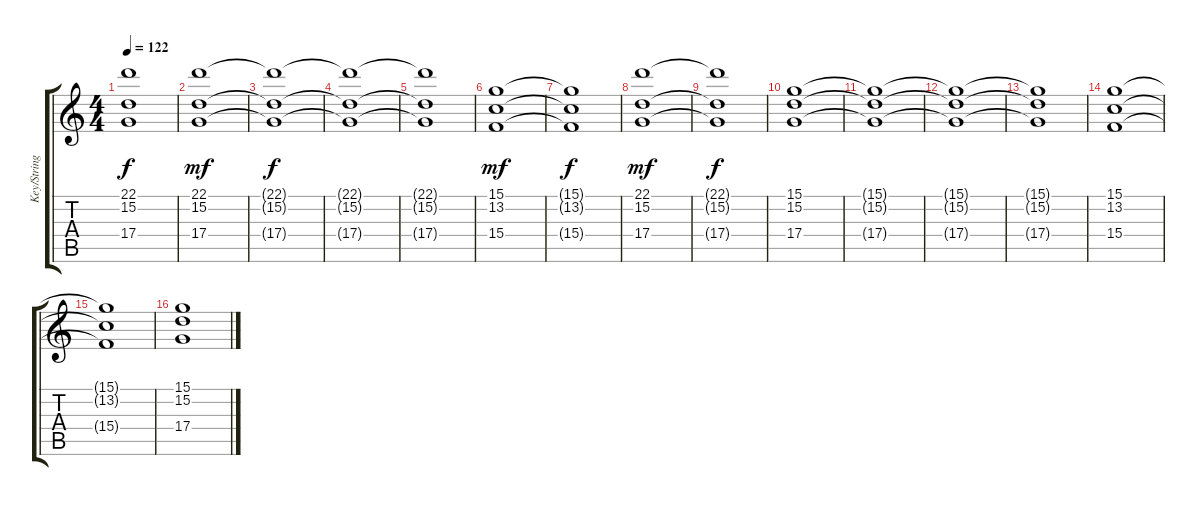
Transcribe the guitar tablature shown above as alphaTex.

\track ("Key/Strings" "Key/String") {instrument lead2sawtooth}
\staff {score tabs}
\tuning (E4 B3 G3 D3 A2 E2) {hide}
\ts (4 4)
\tempo 122
\clef g2
\ks c
(22.1{t} 15.2{t} 17.4{t}).1{dy f} |
(22.1 15.2 17.4).1{dy mf instrument stringensemble1} |
(22.1{t} 15.2{t} 17.4{t}).1{dy f} |
(22.1{t} 15.2{t} 17.4{t}).1 |
(22.1{t} 15.2{t} 17.4{t}).1 |
(15.1 13.2 15.4).1{dy mf} |
(15.1{t} 13.2{t} 15.4{t}).1{dy f} |
(22.1 15.2 17.4).1{dy mf instrument stringensemble1} |
(22.1{t} 15.2{t} 17.4{t}).1{dy f} |
(15.1 15.2 17.4).1 |
(15.1{t} 15.2{t} 17.4{t}).1 |
(15.1{t} 15.2{t} 17.4{t}).1 |
(15.1{t} 15.2{t} 17.4{t}).1 |
(15.1 13.2 15.4).1 |
(15.1{t} 13.2{t} 15.4{t}).1 |
(15.1 15.2 17.4).1{instrument stringensemble1}
